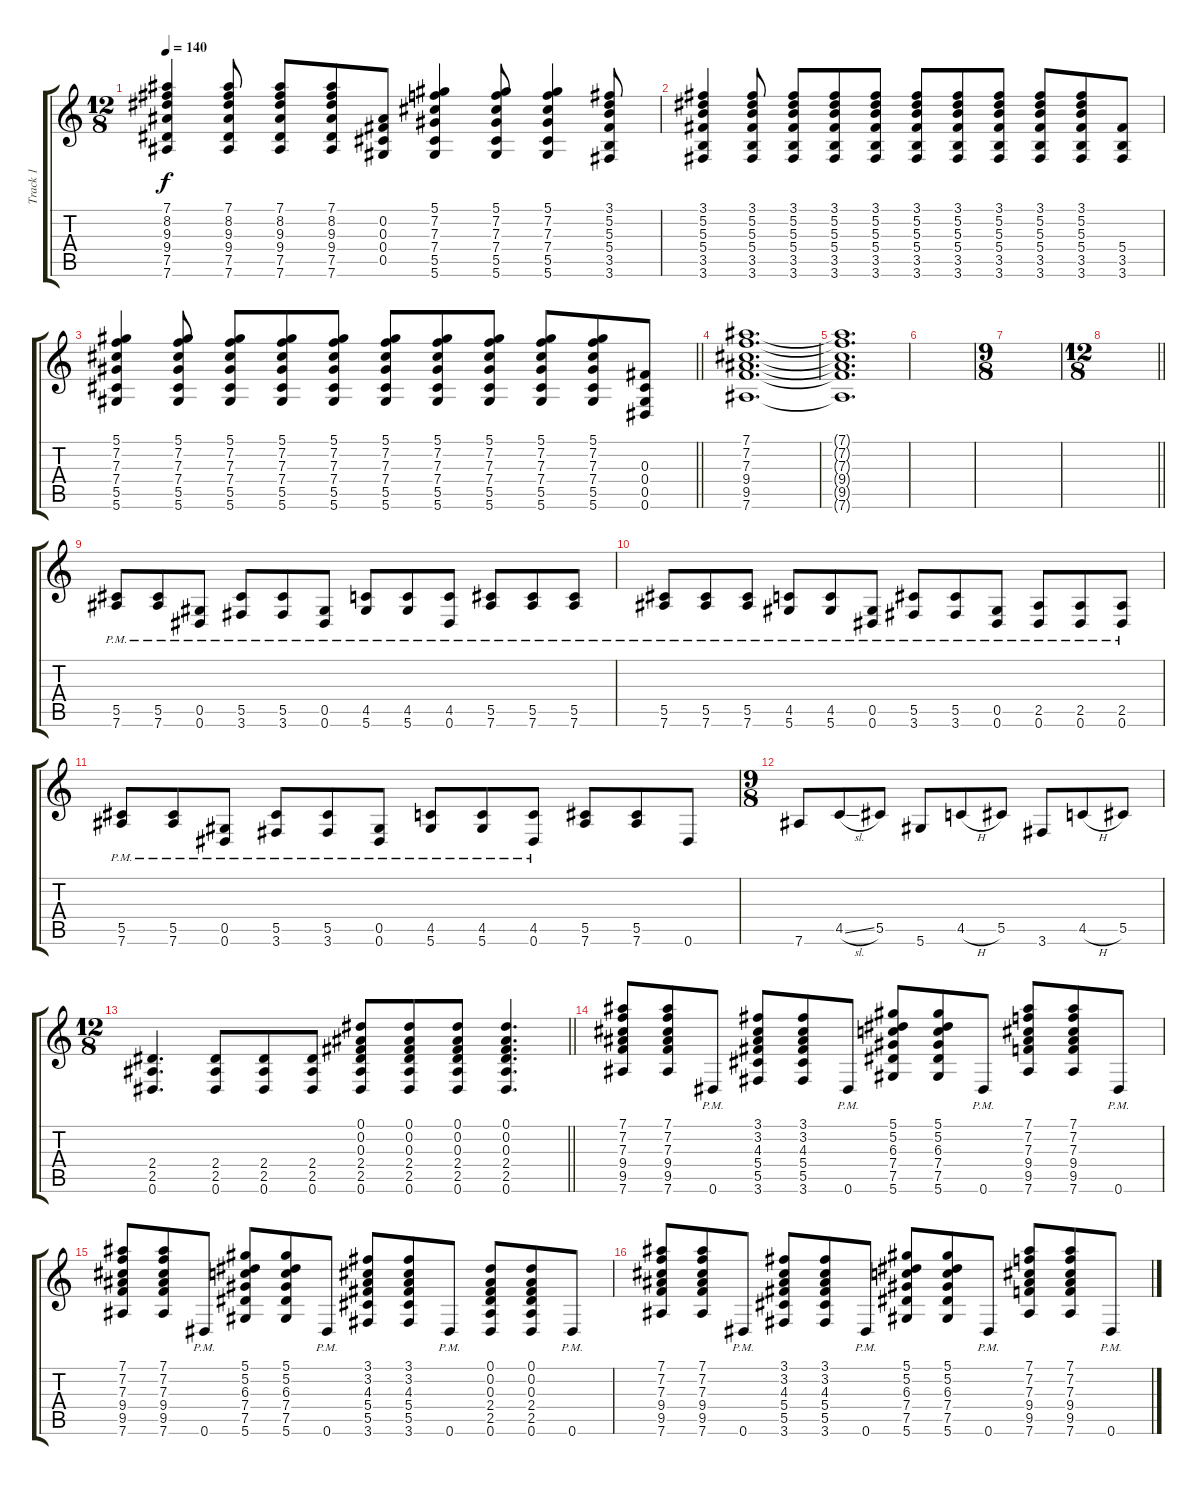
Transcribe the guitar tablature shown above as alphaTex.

\track ("Track 1" "Track 1") {instrument overdrivenguitar}
\staff {score tabs}
\tuning (Eb4 Bb3 Gb3 Db3 Ab2 Eb2) {hide}
\ts (12 8)
\tempo 140
\clef g2
\ks c
(7.1 8.2 9.3 9.4 7.5 7.6).4{dy f} (7.1 8.2 9.3 9.4 7.5 7.6).8 (7.1 8.2 9.3 9.4 7.5 7.6).8 (7.1 8.2 9.3 9.4 7.5 7.6).8 (0.2 0.3 0.4 0.5).8 (5.1 7.2 7.3 7.4 5.5 5.6).4 (5.1 7.2 7.3 7.4 5.5 5.6).8 (5.1 7.2 7.3 7.4 5.5 5.6).4 (3.1 5.2 5.3 5.4 3.5 3.6).8 |
(3.1 5.2 5.3 5.4 3.5 3.6).4 (3.1 5.2 5.3 5.4 3.5 3.6).8 (3.1 5.2 5.3 5.4 3.5 3.6).8 (3.1 5.2 5.3 5.4 3.5 3.6).8 (3.1 5.2 5.3 5.4 3.5 3.6).8 (3.1 5.2 5.3 5.4 3.5 3.6).8 (3.1 5.2 5.3 5.4 3.5 3.6).8 (3.1 5.2 5.3 5.4 3.5 3.6).8 (3.1 5.2 5.3 5.4 3.5 3.6).8 (3.1 5.2 5.3 5.4 3.5 3.6).8 (5.4 3.5 3.6).8 |
\barLineRight lightlight
(5.1 7.2 7.3 7.4 5.5 5.6).4 (5.1 7.2 7.3 7.4 5.5 5.6).8 (5.1 7.2 7.3 7.4 5.5 5.6).8 (5.1 7.2 7.3 7.4 5.5 5.6).8 (5.1 7.2 7.3 7.4 5.5 5.6).8 (5.1 7.2 7.3 7.4 5.5 5.6).8 (5.1 7.2 7.3 7.4 5.5 5.6).8 (5.1 7.2 7.3 7.4 5.5 5.6).8 (5.1 7.2 7.3 7.4 5.5 5.6).8 (5.1 7.2 7.3 7.4 5.5 5.6).8 (0.3 0.4 0.5 0.6).8 |
(7.1 7.2 7.3 9.4 9.5 7.6).1{d volume 0} |
(7.1{t} 7.2{t} 7.3{t} 9.4{t} 9.5{t} 7.6{t}).1{d} |
|
\ts (9 8)
|
\ts (12 8)
\barLineRight lightlight
|
(5.5{pm} 7.6{pm}).8 (5.5{pm} 7.6{pm}).8 (0.5{pm} 0.6{pm}).8 (5.5{pm} 3.6{pm}).8 (5.5{pm} 3.6{pm}).8 (0.5{pm} 0.6{pm}).8 (4.5{pm} 5.6{pm}).8 (4.5{pm} 5.6{pm}).8 (4.5{pm} 0.6{pm}).8 (5.5{pm} 7.6{pm}).8 (5.5{pm} 7.6{pm}).8 (5.5{pm} 7.6{pm}).8 |
(5.5{pm} 7.6{pm}).8 (5.5{pm} 7.6{pm}).8 (5.5{pm} 7.6{pm}).8 (4.5{pm} 5.6{pm}).8 (4.5{pm} 5.6{pm}).8 (0.5{pm} 0.6{pm}).8 (5.5{pm} 3.6{pm}).8 (5.5{pm} 3.6{pm}).8 (0.5{pm} 0.6{pm}).8 (2.5{pm} 0.6{pm}).8 (2.5{pm} 0.6{pm}).8 (2.5{pm} 0.6{pm}).8 |
(5.5{pm} 7.6{pm}).8 (5.5{pm} 7.6{pm}).8 (0.5{pm} 0.6{pm}).8 (5.5{pm} 3.6{pm}).8 (5.5{pm} 3.6{pm}).8 (0.5{pm} 0.6{pm}).8 (4.5{pm} 5.6{pm}).8 (4.5{pm} 5.6{pm}).8 (4.5{pm} 0.6{pm}).8 (5.5 7.6).8 (5.5 7.6).8 0.6.8 |
\ts (9 8)
7.6.8 4.5{sl}.8 5.5.8 5.6.8 4.5{h}.8 5.5.8 3.6.8 4.5{h}.8 5.5.8 |
\ts (12 8)
\barLineRight lightlight
(2.4 2.5 0.6).4{d} (2.4 2.5 0.6).8 (2.4 2.5 0.6).8 (2.4 2.5 0.6).8 (0.1 0.2 0.3 2.4 2.5 0.6).8 (0.1 0.2 0.3 2.4 2.5 0.6).8 (0.1 0.2 0.3 2.4 2.5 0.6).8 (0.1 0.2 0.3 2.4 2.5 0.6).4{d} |
(7.1 7.2 7.3 9.4 9.5 7.6).8 (7.1 7.2 7.3 9.4 9.5 7.6).8 0.6{pm}.8 (3.1 3.2 4.3 5.4 5.5 3.6).8 (3.1 3.2 4.3 5.4 5.5 3.6).8 0.6{pm}.8 (5.1 5.2 6.3 7.4 7.5 5.6).8 (5.1 5.2 6.3 7.4 7.5 5.6).8 0.6{pm}.8 (7.1 7.2 7.3 9.4 9.5 7.6).8 (7.1 7.2 7.3 9.4 9.5 7.6).8 0.6{pm}.8 |
(7.1 7.2 7.3 9.4 9.5 7.6).8 (7.1 7.2 7.3 9.4 9.5 7.6).8 0.6{pm}.8 (5.1 5.2 6.3 7.4 7.5 5.6).8 (5.1 5.2 6.3 7.4 7.5 5.6).8 0.6{pm}.8 (3.1 3.2 4.3 5.4 5.5 3.6).8 (3.1 3.2 4.3 5.4 5.5 3.6).8 0.6{pm}.8 (0.1 0.2 0.3 2.4 2.5 0.6).8 (0.1 0.2 0.3 2.4 2.5 0.6).8 0.6{pm}.8 |
(7.1 7.2 7.3 9.4 9.5 7.6).8 (7.1 7.2 7.3 9.4 9.5 7.6).8 0.6{pm}.8 (3.1 3.2 4.3 5.4 5.5 3.6).8 (3.1 3.2 4.3 5.4 5.5 3.6).8 0.6{pm}.8 (5.1 5.2 6.3 7.4 7.5 5.6).8 (5.1 5.2 6.3 7.4 7.5 5.6).8 0.6{pm}.8 (7.1 7.2 7.3 9.4 9.5 7.6).8 (7.1 7.2 7.3 9.4 9.5 7.6).8 0.6{pm}.8
